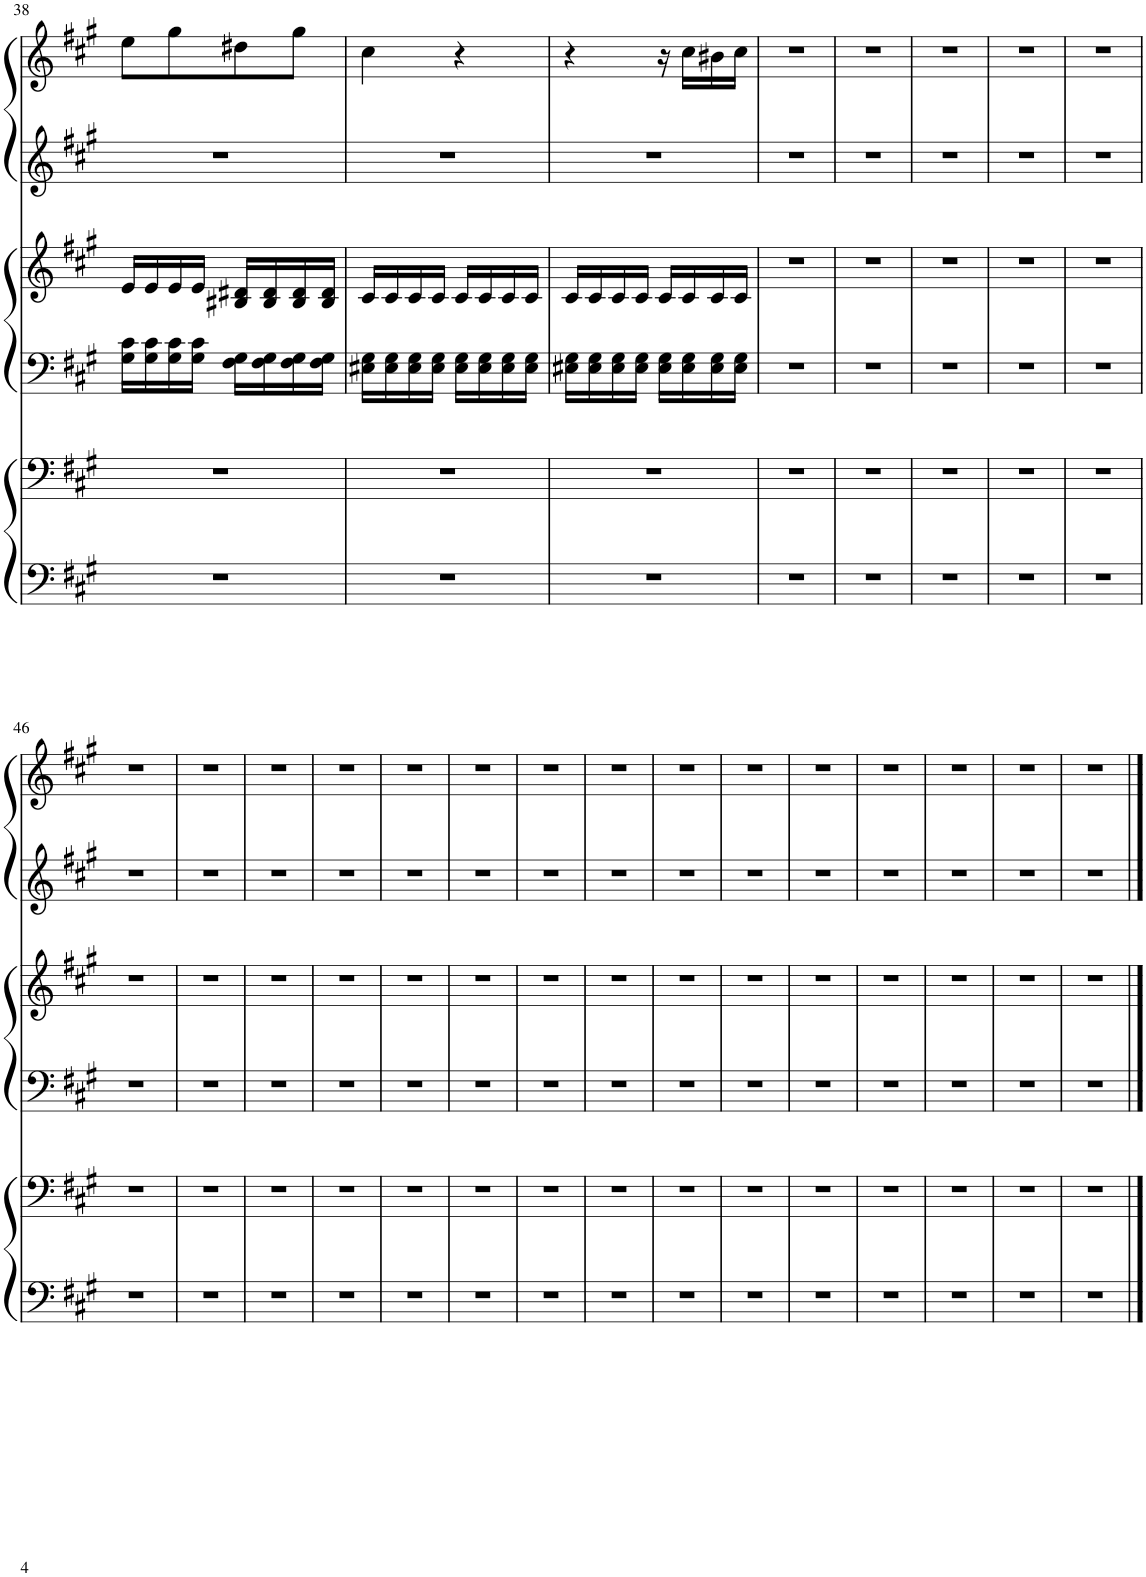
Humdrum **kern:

**kern	**kern	**kern	**kern	**kern	**kern
*part3	*part3	*part2	*part2	*part1	*part1
*staff6	*staff5	*staff4	*staff3	*staff2	*staff1
*I"Tertio	*	*I"Secondo	*	*I"Primo	*
!!LO:PB:g=z
*clefF4	*clefF4	*clefF4	*clefG2	*clefG2	*clefG2
*k[f#c#g#]	*k[f#c#g#]	*k[f#c#g#]	*k[f#c#g#]	*k[f#c#g#]	*k[f#c#g#]
*M2/4	*M2/4	*M2/4	*M2/4	*M2/4	*M2/4
=38	=38	=38	=38	=38	=38
2r	2r	16G#\ 16c#\LL	16e/LL	2r	8ee\L
.	.	16G#\ 16c#\	16e/	.	.
.	.	16G#\ 16c#\	16e/	.	8gg#\
.	.	16G#\ 16c#\JJ	16e/JJ	.	.
.	.	16F#\ 16G#\LL	16B#X/ 16d#X/LL	.	8dd#X\
.	.	16F#\ 16G#\	16B#/ 16d#/	.	.
.	.	16F#\ 16G#\	16B#/ 16d#/	.	8gg#\J
.	.	16F#\ 16G#\JJ	16B#/ 16d#/JJ	.	.
=39	=39	=39	=39	=39	=39
2r	2r	16E#X\ 16G#\LL	16c#/LL	2r	4cc#\
.	.	16E#\ 16G#\	16c#/	.	.
.	.	16E#\ 16G#\	16c#/	.	.
.	.	16E#\ 16G#\JJ	16c#/JJ	.	.
.	.	16E#\ 16G#\LL	16c#/LL	.	4r
.	.	16E#\ 16G#\	16c#/	.	.
.	.	16E#\ 16G#\	16c#/	.	.
.	.	16E#\ 16G#\JJ	16c#/JJ	.	.
=40	=40	=40	=40	=40	=40
2r	2r	16E#X\ 16G#\LL	16c#/LL	2r	4r
.	.	16E#\ 16G#\	16c#/	.	.
.	.	16E#\ 16G#\	16c#/	.	.
.	.	16E#\ 16G#\JJ	16c#/JJ	.	.
.	.	16E#\ 16G#\LL	16c#/LL	.	16r
.	.	16E#\ 16G#\	16c#/	.	16cc#\LL
.	.	16E#\ 16G#\	16c#/	.	16b#X\
.	.	16E#\ 16G#\JJ	16c#/JJ	.	16cc#\JJ
=41	=41	=41	=41	=41	=41
2r	2r	2r	2r	2r	2r
=42	=42	=42	=42	=42	=42
2r	2r	2r	2r	2r	2r
=43	=43	=43	=43	=43	=43
2r	2r	2r	2r	2r	2r
=44	=44	=44	=44	=44	=44
2r	2r	2r	2r	2r	2r
=45	=45	=45	=45	=45	=45
2r	2r	2r	2r	2r	2r
!!LO:LB:g=z
=46	=46	=46	=46	=46	=46
2r	2r	2r	2r	2r	2r
=47	=47	=47	=47	=47	=47
2r	2r	2r	2r	2r	2r
=48	=48	=48	=48	=48	=48
2r	2r	2r	2r	2r	2r
=49	=49	=49	=49	=49	=49
2r	2r	2r	2r	2r	2r
=50	=50	=50	=50	=50	=50
2r	2r	2r	2r	2r	2r
=51	=51	=51	=51	=51	=51
2r	2r	2r	2r	2r	2r
=52	=52	=52	=52	=52	=52
2r	2r	2r	2r	2r	2r
=53	=53	=53	=53	=53	=53
2r	2r	2r	2r	2r	2r
=54	=54	=54	=54	=54	=54
2r	2r	2r	2r	2r	2r
=55	=55	=55	=55	=55	=55
2r	2r	2r	2r	2r	2r
=56	=56	=56	=56	=56	=56
2r	2r	2r	2r	2r	2r
=57	=57	=57	=57	=57	=57
2r	2r	2r	2r	2r	2r
=58	=58	=58	=58	=58	=58
2r	2r	2r	2r	2r	2r
=59	=59	=59	=59	=59	=59
2r	2r	2r	2r	2r	2r
=60	=60	=60	=60	=60	=60
2r	2r	2r	2r	2r	2r
==	==	==	==	==	==
*-	*-	*-	*-	*-	*-
